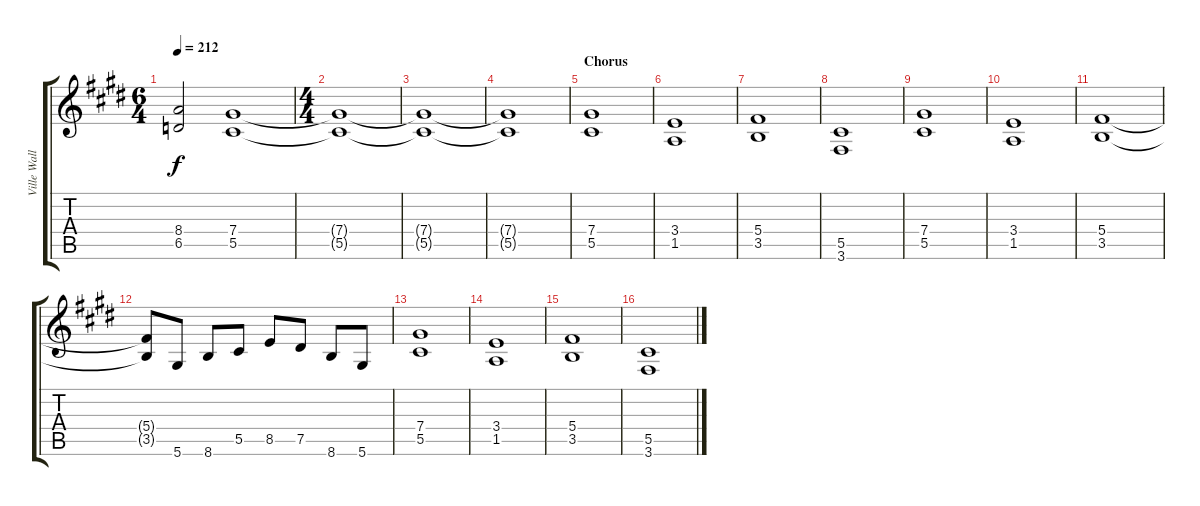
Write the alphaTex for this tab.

\track ("Ville Wallenius - Guitar II" "Ville Wall") {instrument distortionguitar}
\staff {score tabs}
\tuning (Eb4 Bb3 Gb3 Db3 Ab2 Eb2) {hide}
\ts (6 4)
\tempo 212
\clef g2
\ks c#minor
(8.4 6.5).2{dy f} (7.4 5.5).1{volume 9} |
\ts (4 4)
(7.4{t} 5.5{t}).1 |
(7.4{t} 5.5{t}).1 |
(7.4{t} 5.5{t}).1 |
\section ("" "Chorus")
(7.4 5.5).1{volume 14} |
(3.4 1.5).1 |
(5.4 3.5).1 |
(5.5 3.6).1 |
(7.4 5.5).1 |
(3.4 1.5).1 |
(5.4 3.5).1 |
(5.4{t} 3.5{t}).8 5.6.8 8.6.8 5.5.8 8.5.8 7.5.8 8.6.8 5.6.8 |
(7.4 5.5).1 |
(3.4 1.5).1 |
(5.4 3.5).1 |
(5.5 3.6).1
